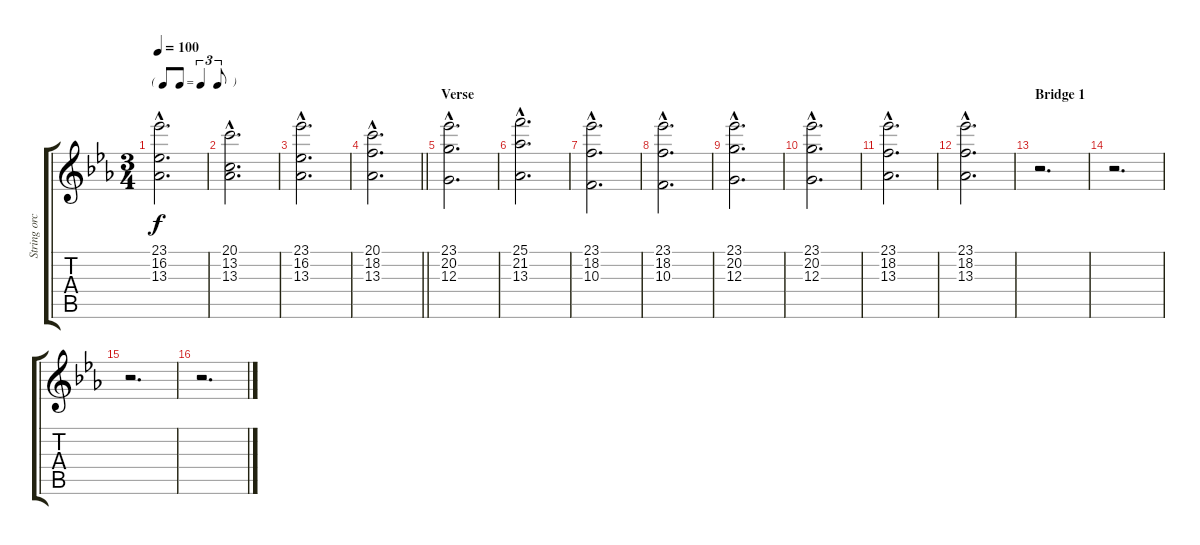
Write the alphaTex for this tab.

\track ("String orchestra" "String orc") {instrument stringensemble1}
\staff {score tabs}
\tuning (E4 B3 G3 D3 A2 E2) {hide}
\ts (3 4)
\tf triplet8th
\tempo 100
\clef g2
\ks eb
(23.1{hac} 16.2{hac} 13.3{hac}).2{d dy f} |
(20.1{hac} 13.2{hac} 13.3{hac}).2{d} |
(23.1{hac} 16.2{hac} 13.3{hac}).2{d} |
\barLineRight lightlight
(20.1{hac} 18.2{hac} 13.3{hac}).2{d} |
\section ("" "Verse")
(23.1{hac} 20.2{hac} 12.3{hac}).2{d} |
(25.1{hac} 21.2{hac} 13.3{hac}).2{d} |
(23.1{hac} 18.2{hac} 10.3{hac}).2{d} |
(23.1{hac} 18.2{hac} 10.3{hac}).2{d} |
(23.1{hac} 20.2{hac} 12.3{hac}).2{d} |
(23.1{hac} 20.2{hac} 12.3{hac}).2{d} |
(23.1{hac} 18.2{hac} 13.3{hac}).2{d} |
(23.1{hac} 18.2{hac} 13.3{hac}).2{d} |
\section ("" "Bridge 1")
r.2{d} |
r.2{d} |
r.2{d} |
r.2{d}
